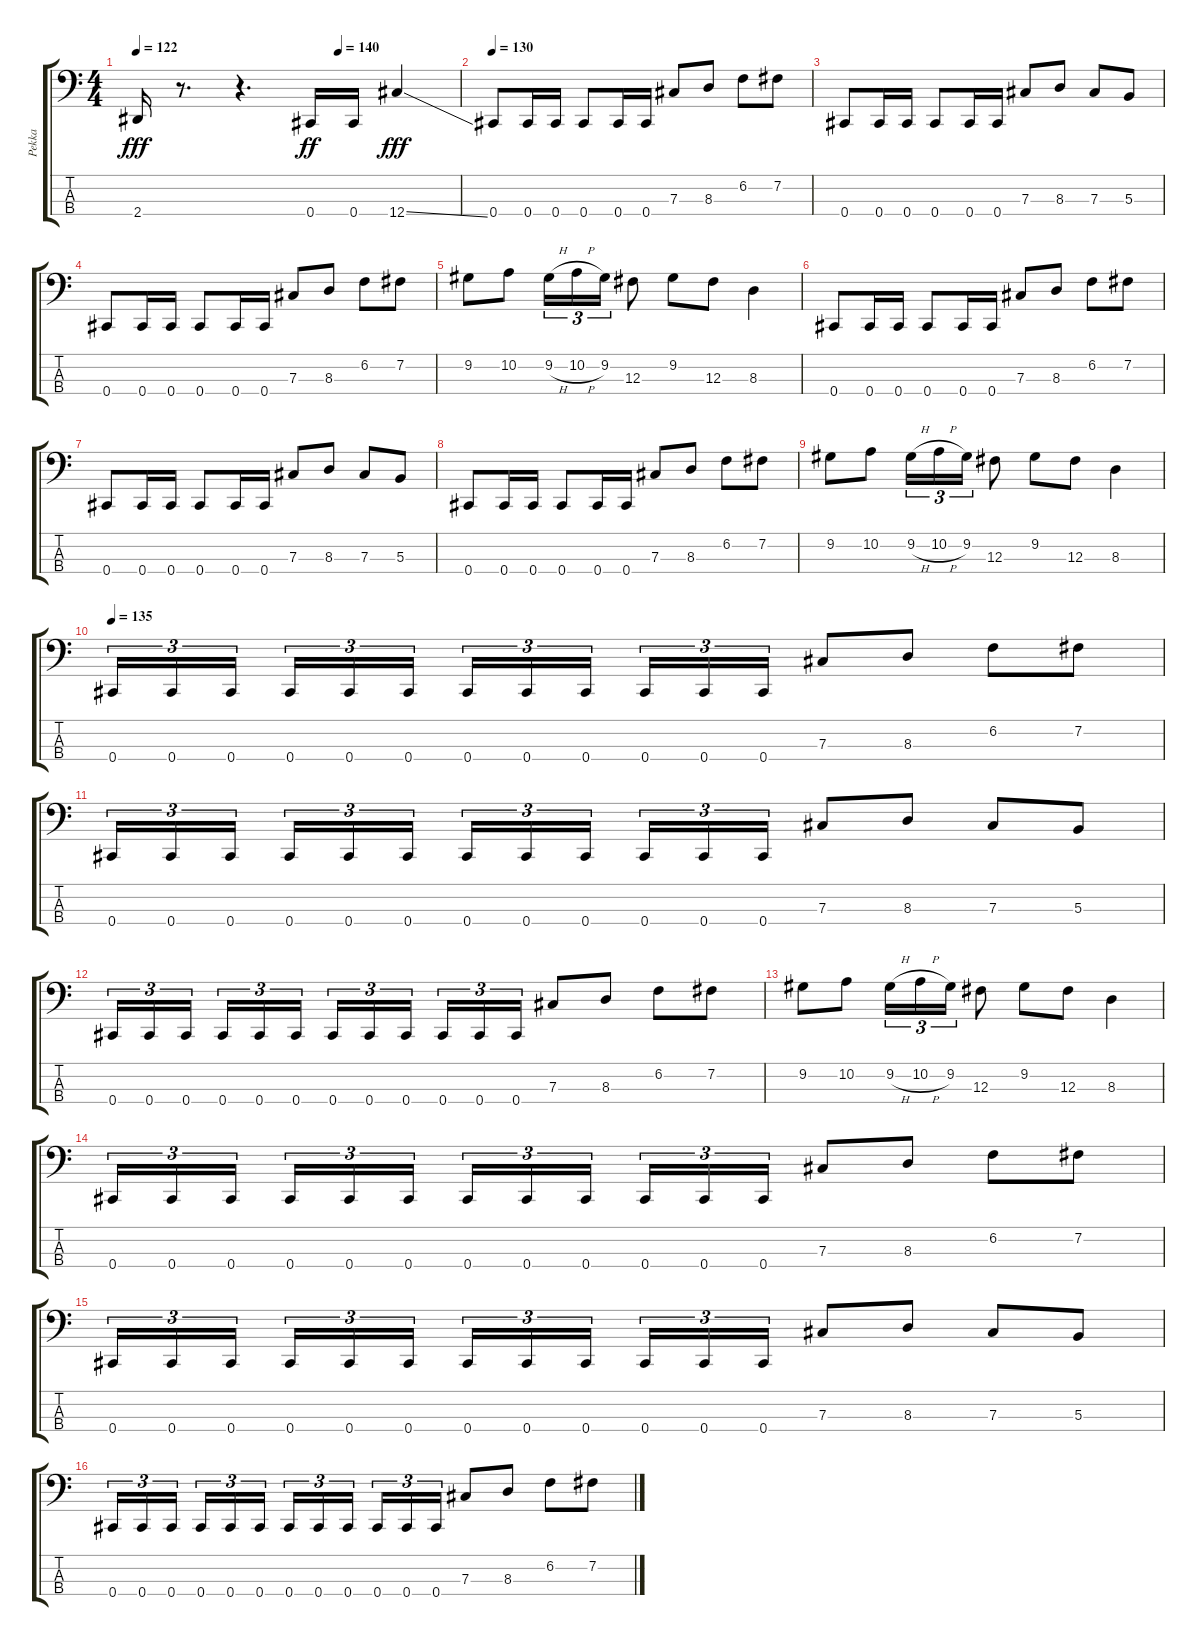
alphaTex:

\track ("Pekka" "Pekka") {instrument electricbasspick}
\staff {score tabs}
\tuning (E2 B1 Gb1 Db1) {hide}
\ts (4 4)
\tempo 122
\tempo (140 0.625)
\clef f4
\ks c
2.4.16{dy fff} r.8{d} r.4{d} 0.4.16{dy ff} 0.4.16 12.4{ss}.4{dy fff} |
\tempo 130
0.4.8 0.4.16 0.4.16 0.4.8 0.4.16 0.4.16 7.3.8 8.3.8 6.2.8 7.2.8 |
0.4.8 0.4.16 0.4.16 0.4.8 0.4.16 0.4.16 7.3.8 8.3.8 7.3.8 5.3.8 |
0.4.8 0.4.16 0.4.16 0.4.8 0.4.16 0.4.16 7.3.8 8.3.8 6.2.8 7.2.8 |
9.2.8 10.2.8 9.2{h}.16{tu (3 2)} 10.2{h}.16{tu (3 2)} 9.2.16{tu (3 2)} 12.3.8 9.2.8 12.3.8 8.3.4 |
0.4.8 0.4.16 0.4.16 0.4.8 0.4.16 0.4.16 7.3.8 8.3.8 6.2.8 7.2.8 |
0.4.8 0.4.16 0.4.16 0.4.8 0.4.16 0.4.16 7.3.8 8.3.8 7.3.8 5.3.8 |
0.4.8 0.4.16 0.4.16 0.4.8 0.4.16 0.4.16 7.3.8 8.3.8 6.2.8 7.2.8 |
9.2.8 10.2.8 9.2{h}.16{tu (3 2)} 10.2{h}.16{tu (3 2)} 9.2.16{tu (3 2)} 12.3.8 9.2.8 12.3.8 8.3.4 |
\tempo 135
0.4.16{tu (3 2)} 0.4.16{tu (3 2)} 0.4.16{tu (3 2)} 0.4.16{tu (3 2)} 0.4.16{tu (3 2)} 0.4.16{tu (3 2)} 0.4.16{tu (3 2)} 0.4.16{tu (3 2)} 0.4.16{tu (3 2)} 0.4.16{tu (3 2)} 0.4.16{tu (3 2)} 0.4.16{tu (3 2)} 7.3.8 8.3.8 6.2.8 7.2.8 |
0.4.16{tu (3 2)} 0.4.16{tu (3 2)} 0.4.16{tu (3 2)} 0.4.16{tu (3 2)} 0.4.16{tu (3 2)} 0.4.16{tu (3 2)} 0.4.16{tu (3 2)} 0.4.16{tu (3 2)} 0.4.16{tu (3 2)} 0.4.16{tu (3 2)} 0.4.16{tu (3 2)} 0.4.16{tu (3 2)} 7.3.8 8.3.8 7.3.8 5.3.8 |
0.4.16{tu (3 2)} 0.4.16{tu (3 2)} 0.4.16{tu (3 2)} 0.4.16{tu (3 2)} 0.4.16{tu (3 2)} 0.4.16{tu (3 2)} 0.4.16{tu (3 2)} 0.4.16{tu (3 2)} 0.4.16{tu (3 2)} 0.4.16{tu (3 2)} 0.4.16{tu (3 2)} 0.4.16{tu (3 2)} 7.3.8 8.3.8 6.2.8 7.2.8 |
9.2.8 10.2.8 9.2{h}.16{tu (3 2)} 10.2{h}.16{tu (3 2)} 9.2.16{tu (3 2)} 12.3.8 9.2.8 12.3.8 8.3.4 |
0.4.16{tu (3 2)} 0.4.16{tu (3 2)} 0.4.16{tu (3 2)} 0.4.16{tu (3 2)} 0.4.16{tu (3 2)} 0.4.16{tu (3 2)} 0.4.16{tu (3 2)} 0.4.16{tu (3 2)} 0.4.16{tu (3 2)} 0.4.16{tu (3 2)} 0.4.16{tu (3 2)} 0.4.16{tu (3 2)} 7.3.8 8.3.8 6.2.8 7.2.8 |
0.4.16{tu (3 2)} 0.4.16{tu (3 2)} 0.4.16{tu (3 2)} 0.4.16{tu (3 2)} 0.4.16{tu (3 2)} 0.4.16{tu (3 2)} 0.4.16{tu (3 2)} 0.4.16{tu (3 2)} 0.4.16{tu (3 2)} 0.4.16{tu (3 2)} 0.4.16{tu (3 2)} 0.4.16{tu (3 2)} 7.3.8 8.3.8 7.3.8 5.3.8 |
0.4.16{tu (3 2)} 0.4.16{tu (3 2)} 0.4.16{tu (3 2)} 0.4.16{tu (3 2)} 0.4.16{tu (3 2)} 0.4.16{tu (3 2)} 0.4.16{tu (3 2)} 0.4.16{tu (3 2)} 0.4.16{tu (3 2)} 0.4.16{tu (3 2)} 0.4.16{tu (3 2)} 0.4.16{tu (3 2)} 7.3.8 8.3.8 6.2.8 7.2.8
